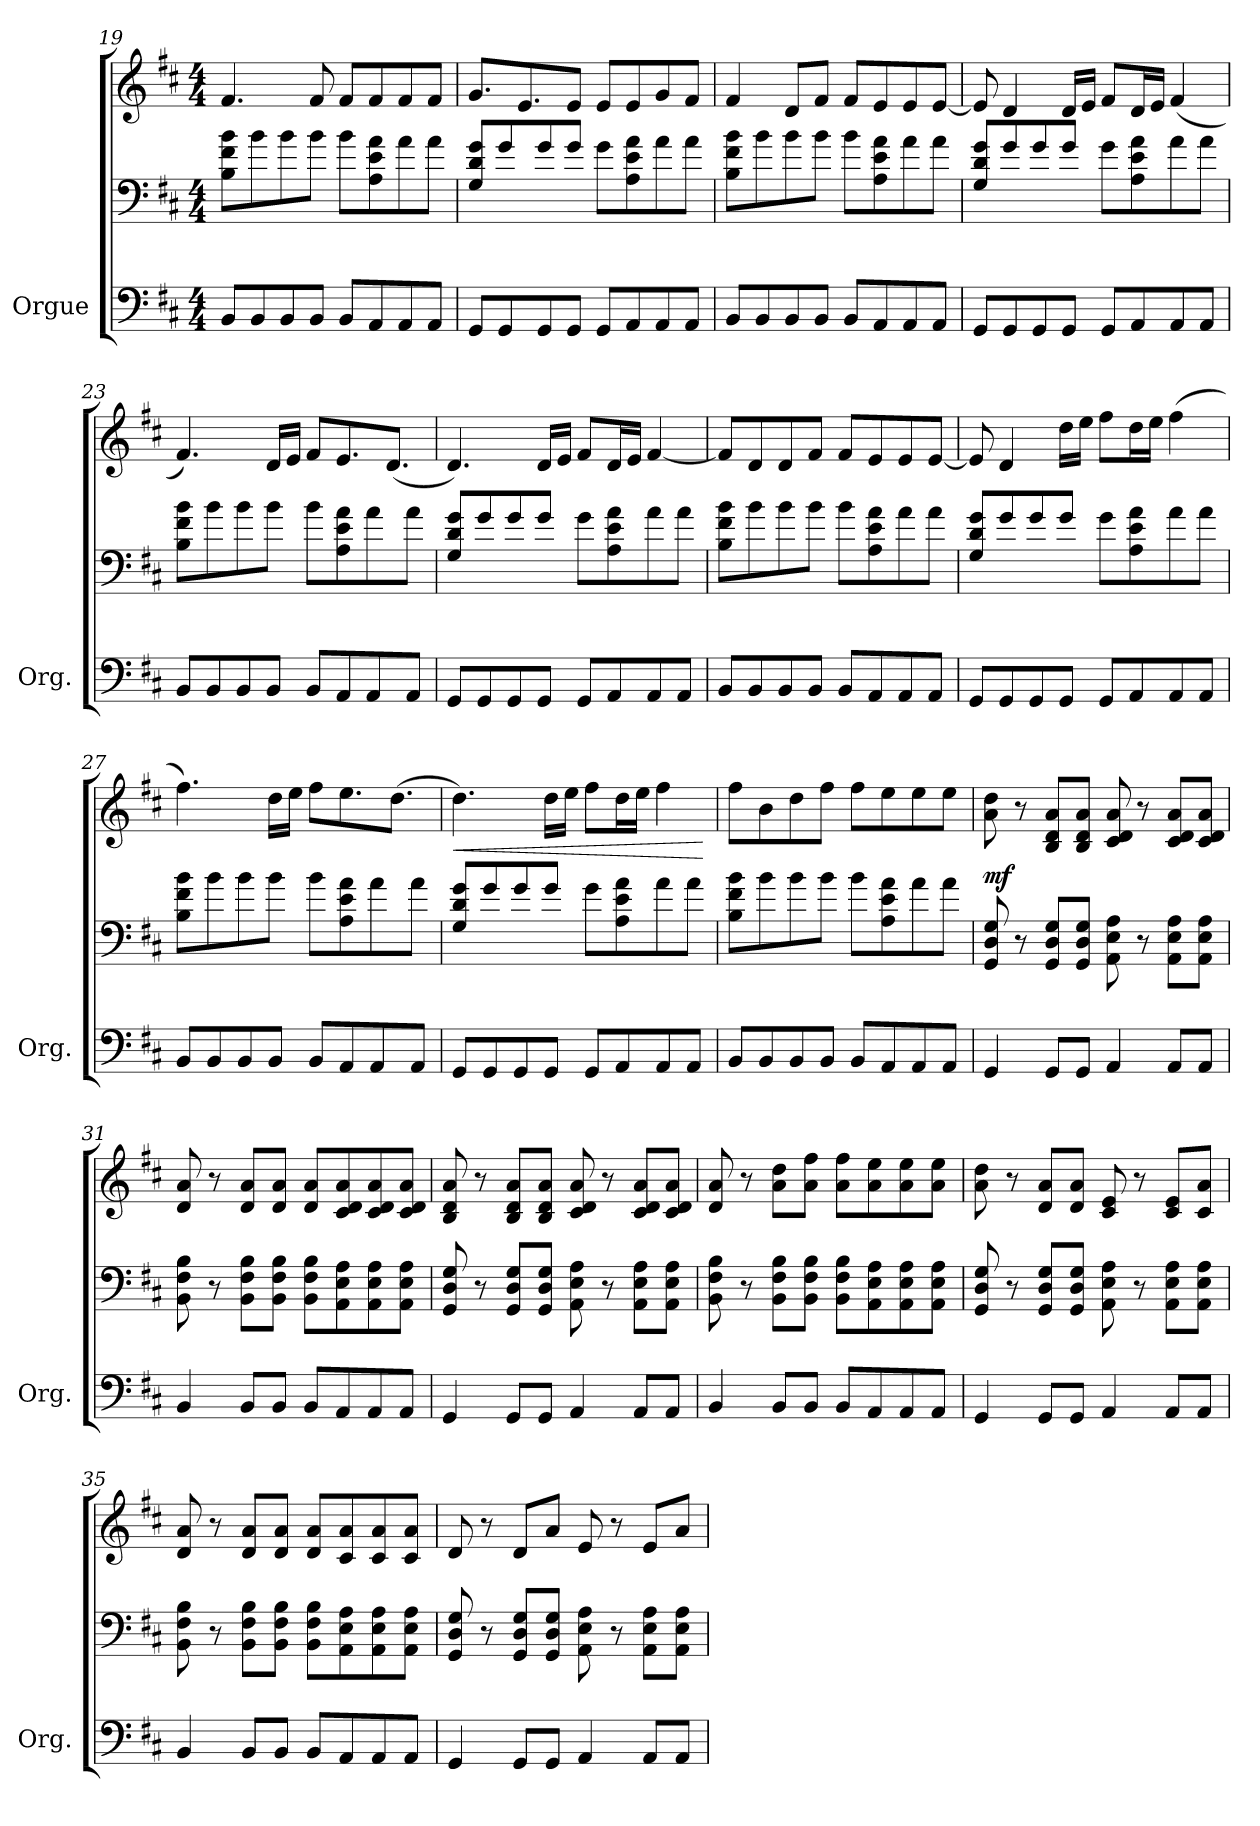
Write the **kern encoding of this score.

**kern	**kern	**kern	**dynam
*part1	*part1	*part1	*part1
*staff3	*staff2	*staff1	*staff1/2/3
*I"Orgue	*	*	*
*I'Org.	*	*	*
*clefF4	*clefF4	*clefG2	*
*k[f#c#]	*k[f#c#]	*k[f#c#]	*
*M4/4	*M4/4	*M4/4	*
=19	=19	=19	=19
8BB/L	8B\ 8f#\ 8b\L	4.f#/	.
8BB/	8b\	.	.
8BB/	8b\	.	.
8BB/J	8b\J	8f#/	.
8BB/L	8b\L	8f#/L	.
8AA/	8A\ 8e\ 8a\	8f#/	.
8AA/	8a\	8f#/	.
8AA/J	8a\J	8f#/J	.
!!LO:PB:g=z
=20	=20	=20	=20
8GG/L	8G/ 8d/ 8g/L	8.g/L	.
8GG/	8g/	.	.
.	.	8.e/	.
8GG/	8g/	.	.
8GG/J	8g/J	8e/J	.
8GG/L	8g\L	8e/L	.
8AA/	8A\ 8e\ 8a\	8e/	.
8AA/	8a\	8g/	.
8AA/J	8a\J	8f#/J	.
=21	=21	=21	=21
8BB/L	8B\ 8f#\ 8b\L	4f#/	.
8BB/	8b\	.	.
8BB/	8b\	8d/L	.
8BB/J	8b\J	8f#/J	.
8BB/L	8b\L	8f#/L	.
8AA/	8A\ 8e\ 8a\	8e/	.
8AA/	8a\	8e/	.
8AA/J	8a\J	[8e/J	.
=22	=22	=22	=22
8GG/L	8G/ 8d/ 8g/L	8e/]	.
8GG/	8g/	4d/	.
8GG/	8g/	.	.
8GG/J	8g/J	16d/LL	.
.	.	16e/JJ	.
8GG/L	8g\L	8f#/L	.
8AA/	8A\ 8e\ 8a\	16d/L	.
.	.	16e/JJ	.
8AA/	8a\	(<4f#/	.
8AA/J	8a\J	.	.
=23	=23	=23	=23
8BB/L	8B\ 8f#\ 8b\L	4.f#/)	.
8BB/	8b\	.	.
8BB/	8b\	.	.
8BB/J	8b\J	16d/LL	.
.	.	16e/JJ	.
8BB/L	8b\L	8f#/L	.
8AA/	8A\ 8e\ 8a\	8.e/	.
8AA/	8a\	.	.
.	.	(<8.d/J	.
8AA/J	8a\J	.	.
!!LO:LB:g=z
=24	=24	=24	=24
8GG/L	8G/ 8d/ 8g/L	4.d/)	.
8GG/	8g/	.	.
8GG/	8g/	.	.
8GG/J	8g/J	16d/LL	.
.	.	16e/JJ	.
8GG/L	8g\L	8f#/L	.
8AA/	8A\ 8e\ 8a\	16d/L	.
.	.	16e/JJ	.
8AA/	8a\	[4f#/	.
8AA/J	8a\J	.	.
=25	=25	=25	=25
8BB/L	8B\ 8f#\ 8b\L	8f#/L]	.
8BB/	8b\	8d/	.
8BB/	8b\	8d/	.
8BB/J	8b\J	8f#/J	.
8BB/L	8b\L	8f#/L	.
8AA/	8A\ 8e\ 8a\	8e/	.
8AA/	8a\	8e/	.
8AA/J	8a\J	[8e/J	.
=26	=26	=26	=26
8GG/L	8G/ 8d/ 8g/L	8e/]	.
8GG/	8g/	4d/	.
8GG/	8g/	.	.
8GG/J	8g/J	16dd\LL	.
.	.	16ee\JJ	.
8GG/L	8g\L	8ff#\L	.
8AA/	8A\ 8e\ 8a\	16dd\L	.
.	.	16ee\JJ	.
8AA/	8a\	(>4ff#\	.
8AA/J	8a\J	.	.
=27	=27	=27	=27
8BB/L	8B\ 8f#\ 8b\L	4.ff#\)	.
8BB/	8b\	.	.
8BB/	8b\	.	.
8BB/J	8b\J	16dd\LL	.
.	.	16ee\JJ	.
8BB/L	8b\L	8ff#\L	.
8AA/	8A\ 8e\ 8a\	8.ee\	.
8AA/	8a\	.	.
.	.	(>8.dd\J	.
8AA/J	8a\J	.	.
!!LO:LB:g=z
=28	=28	=28	=28
!	!	!	!LO:HP:b
8GG/L	8G/ 8d/ 8g/L	4.dd\)	<
8GG/	8g/	.	.
8GG/	8g/	.	.
8GG/J	8g/J	16dd\LL	.
.	.	16ee\JJ	.
8GG/L	8g\L	8ff#\L	.
8AA/	8A\ 8e\ 8a\	16dd\L	.
.	.	16ee\JJ	.
8AA/	8a\	4ff#\	.
8AA/J	8a\J	.	.
.	.	.	[
=29	=29	=29	=29
8BB/L	8B\ 8f#\ 8b\L	8ff#\L	.
8BB/	8b\	8b\	.
8BB/	8b\	8dd\	.
8BB/J	8b\J	8ff#\J	.
8BB/L	8b\L	8ff#\L	.
8AA/	8A\ 8e\ 8a\	8ee\	.
8AA/	8a\	8ee\	.
8AA/J	8a\J	8ee\J	.
=30	=30	=30	=30
!	!	!	!LO:DY:a=2
4GG/	8GG/ 8D/ 8G/	8a\ 8dd\	mf
.	8r	8r	.
8GG/L	8GG/ 8D/ 8G/L	8B/ 8d/ 8a/L	.
8GG/J	8GG/ 8D/ 8G/J	8B/ 8d/ 8a/J	.
4AA/	8AA\ 8E\ 8A\	8c#/ 8d/ 8a/	.
.	8r	8r	.
8AA/L	8AA\ 8E\ 8A\L	8c#/ 8d/ 8a/L	.
8AA/J	8AA\ 8E\ 8A\J	8c#/ 8d/ 8a/J	.
!!LO:LB:g=z
=31	=31	=31	=31
4BB/	8BB\ 8F#\ 8B\	8d/ 8a/	.
.	8r	8r	.
8BB/L	8BB\ 8F#\ 8B\L	8d/ 8a/L	.
8BB/J	8BB\ 8F#\ 8B\J	8d/ 8a/J	.
8BB/L	8BB\ 8F#\ 8B\L	8d/ 8a/L	.
8AA/	8AA\ 8E\ 8A\	8c#/ 8d/ 8a/	.
8AA/	8AA\ 8E\ 8A\	8c#/ 8d/ 8a/	.
8AA/J	8AA\ 8E\ 8A\J	8c#/ 8d/ 8a/J	.
=32	=32	=32	=32
4GG/	8GG/ 8D/ 8G/	8B/ 8d/ 8a/	.
.	8r	8r	.
8GG/L	8GG/ 8D/ 8G/L	8B/ 8d/ 8a/L	.
8GG/J	8GG/ 8D/ 8G/J	8B/ 8d/ 8a/J	.
4AA/	8AA\ 8E\ 8A\	8c#/ 8d/ 8a/	.
.	8r	8r	.
8AA/L	8AA\ 8E\ 8A\L	8c#/ 8d/ 8a/L	.
8AA/J	8AA\ 8E\ 8A\J	8c#/ 8d/ 8a/J	.
=33	=33	=33	=33
4BB/	8BB\ 8F#\ 8B\	8d/ 8a/	.
.	8r	8r	.
8BB/L	8BB\ 8F#\ 8B\L	8a\ 8dd\L	.
8BB/J	8BB\ 8F#\ 8B\J	8a\ 8ff#\J	.
8BB/L	8BB\ 8F#\ 8B\L	8a\ 8ff#\L	.
8AA/	8AA\ 8E\ 8A\	8a\ 8ee\	.
8AA/	8AA\ 8E\ 8A\	8a\ 8ee\	.
8AA/J	8AA\ 8E\ 8A\J	8a\ 8ee\J	.
!!LO:PB:g=z
=34	=34	=34	=34
4GG/	8GG/ 8D/ 8G/	8a\ 8dd\	.
.	8r	8r	.
8GG/L	8GG/ 8D/ 8G/L	8d/ 8a/L	.
8GG/J	8GG/ 8D/ 8G/J	8d/ 8a/J	.
4AA/	8AA\ 8E\ 8A\	8c#/ 8e/	.
.	8r	8r	.
8AA/L	8AA\ 8E\ 8A\L	8c#/ 8e/L	.
8AA/J	8AA\ 8E\ 8A\J	8c#/ 8a/J	.
=35	=35	=35	=35
4BB/	8BB\ 8F#\ 8B\	8d/ 8a/	.
.	8r	8r	.
8BB/L	8BB\ 8F#\ 8B\L	8d/ 8a/L	.
8BB/J	8BB\ 8F#\ 8B\J	8d/ 8a/J	.
8BB/L	8BB\ 8F#\ 8B\L	8d/ 8a/L	.
8AA/	8AA\ 8E\ 8A\	8c#/ 8a/	.
8AA/	8AA\ 8E\ 8A\	8c#/ 8a/	.
8AA/J	8AA\ 8E\ 8A\J	8c#/ 8a/J	.
=36	=36	=36	=36
4GG/	8GG/ 8D/ 8G/	8d/	.
.	8r	8r	.
8GG/L	8GG/ 8D/ 8G/L	8d/L	.
8GG/J	8GG/ 8D/ 8G/J	8a/J	.
4AA/	8AA\ 8E\ 8A\	8e/	.
.	8r	8r	.
8AA/L	8AA\ 8E\ 8A\L	8e/L	.
8AA/J	8AA\ 8E\ 8A\J	8a/J	.
=	=	=	=
*-	*-	*-	*-
